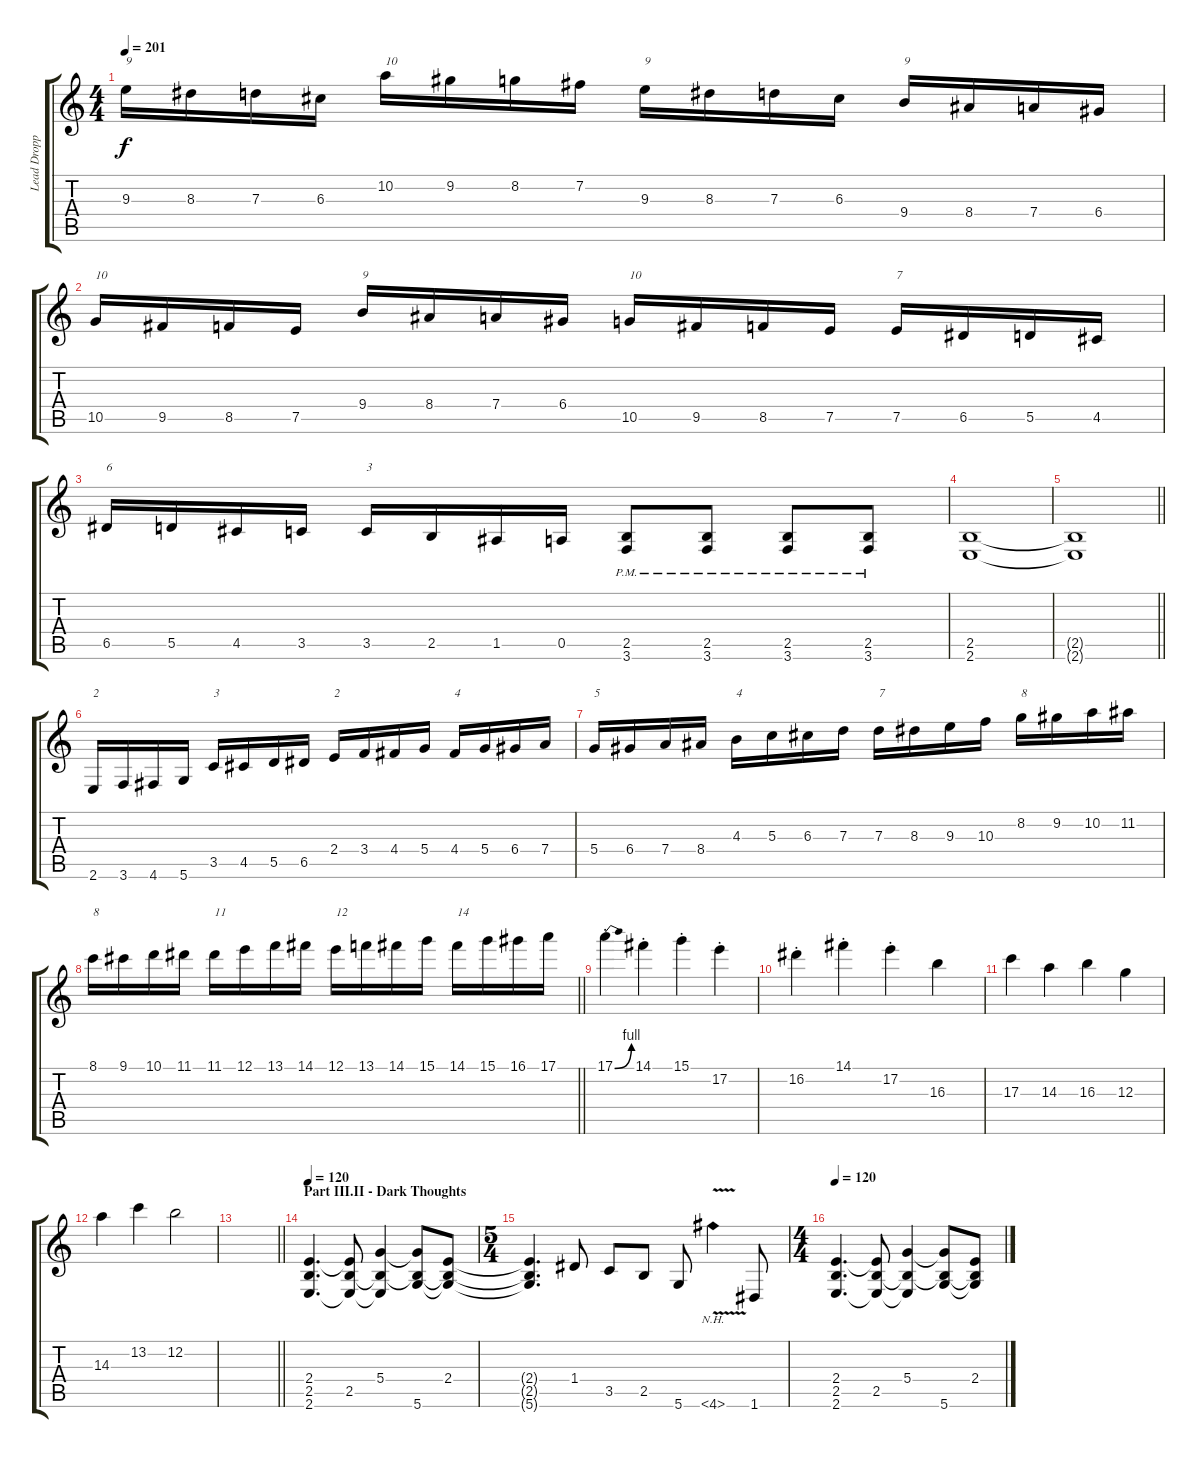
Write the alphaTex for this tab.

\track ("Lead Dropped D " "Lead Dropp") {instrument distortionguitar}
\staff {score tabs}
\tuning (E4 B3 G3 D3 A2 D2) {hide}
\ts (4 4)
\tempo 201
\clef g2
\ks c
9.3.16{txt "9" dy f} 8.3.16 7.3.16 6.3.16 10.2.16{txt "10"} 9.2.16 8.2.16 7.2.16 9.3.16{txt "9"} 8.3.16 7.3.16 6.3.16 9.4.16{txt "9"} 8.4.16 7.4.16 6.4.16 |
10.5.16{txt "10"} 9.5.16 8.5.16 7.5.16 9.4.16{txt "9"} 8.4.16 7.4.16 6.4.16 10.5.16{txt "10"} 9.5.16 8.5.16 7.5.16 7.5.16{txt "7"} 6.5.16 5.5.16 4.5.16 |
6.5.16{txt "6"} 5.5.16 4.5.16 3.5.16 3.5.16{txt "3"} 2.5.16 1.5.16 0.5.16 (2.5{pm} 3.6{pm}).8 (2.5{pm} 3.6{pm}).8 (2.5{pm} 3.6{pm}).8 (2.5{pm} 3.6{pm}).8 |
(2.5 2.6).1 |
\barLineRight lightlight
(2.5{t} 2.6{t}).1 |
2.6.16{txt "2"} 3.6.16 4.6.16 5.6.16 3.5.16{txt "3"} 4.5.16 5.5.16 6.5.16 2.4.16{txt "2"} 3.4.16 4.4.16 5.4.16 4.4.16{txt "4"} 5.4.16 6.4.16 7.4.16 |
5.4.16{txt "5"} 6.4.16 7.4.16 8.4.16 4.3.16{txt "4"} 5.3.16 6.3.16 7.3.16 7.3.16{txt "7"} 8.3.16 9.3.16 10.3.16 8.2.16{txt "8"} 9.2.16 10.2.16 11.2.16 |
\barLineRight lightlight
8.1.16{txt "8"} 9.1.16 10.1.16 11.1.16 11.1.16{txt "11"} 12.1.16 13.1.16 14.1.16 12.1.16{txt "12"} 13.1.16 14.1.16 15.1.16 14.1.16{txt "14"} 15.1.16 16.1.16 17.1.16 |
17.1{be (bend 0 0 60 4) st}.4 14.1{st}.4 15.1{st}.4 17.2{st}.4 |
16.2{st}.4 14.1{st}.4 17.2{st}.4 16.3.4 |
17.3.4 14.3.4 16.3.4 12.3.4 |
14.3.4 13.2.4 12.2.2 |
\barLineRight lightlight
|
\section ("" "Part III.II - Dark Thoughts")
\tempo 120
(2.4 2.5 2.6).4{d} (2.4{t} 2.5 2.6{t}).8 (5.4 2.5{t} 2.6{t}).4 (5.4{t} 2.5{t} 5.6).8 (2.4 2.5{t} 5.6{t}).8 |
\ts (5 4)
(2.4{t} 2.5{t} 5.6{t}).4{d} 1.4.8 3.5.8 2.5.8 5.6.8 4.6{nh v}.4 1.6.8 |
\ts (4 4)
\tempo 120
(2.4 2.5 2.6).4{d} (2.4{t} 2.5 2.6{t}).8 (5.4 2.5{t} 2.6{t}).4 (5.4{t} 2.5{t} 5.6).8 (2.4 2.5{t} 5.6{t}).8
